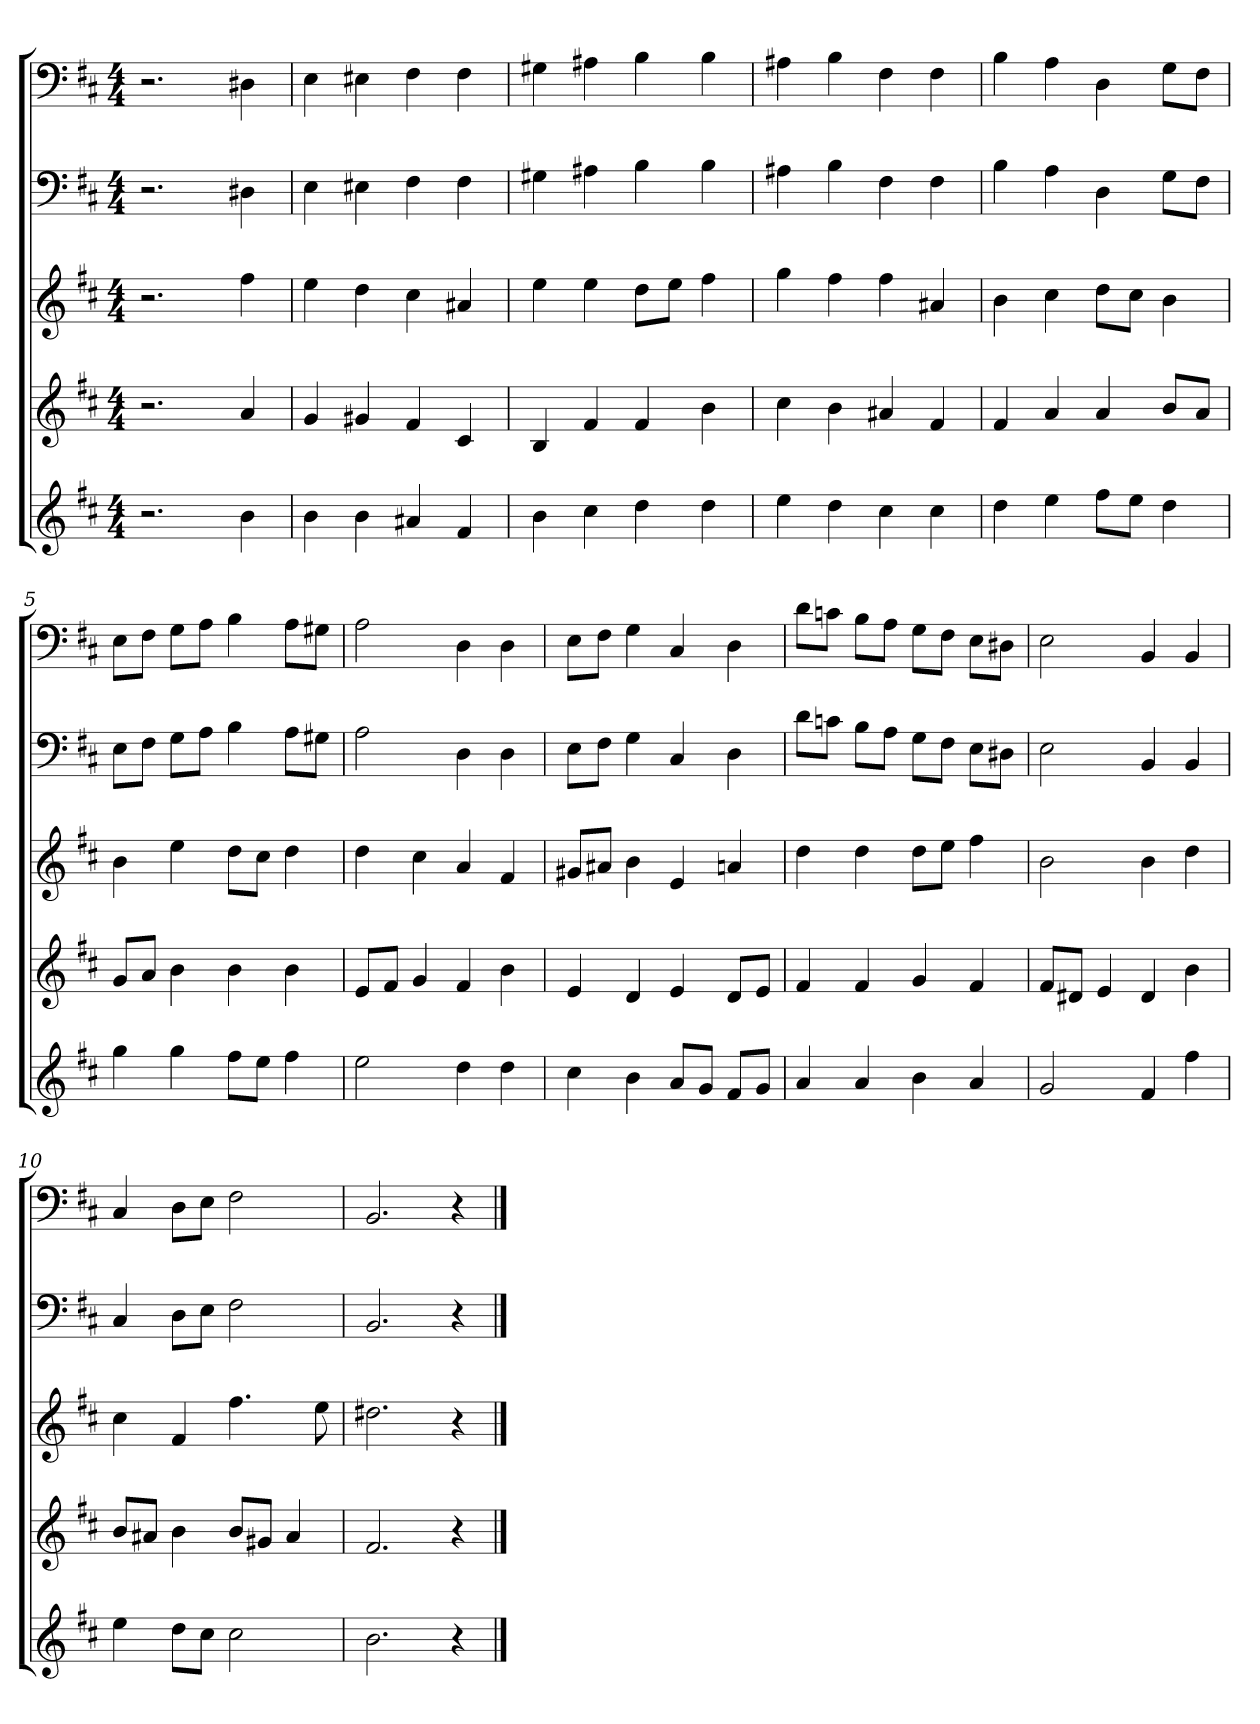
**kern	**kern	**kern	**kern	**kern
*part5	*part4	*part3	*part2	*part1
*staff5	*staff4	*staff3	*staff2	*staff1
*k[f#c#]	*k[f#c#]	*k[f#c#]	*k[f#c#]	*k[f#c#]
*b:	*b:	*b:	*b:	*b:
*M4/4	*M4/4	*M4/4	*M4/4	*M4/4
=	=	=	=	=
2.r	2.r	2.r	2.r	2.r
4b	4a	4ff#	4D#X	4D#X
=1	=1	=1	=1	=1
4b	4g	4ee	4E	4E
4b	4g#X	4dd	4E#X	4E#X
4a#X	4f#	4cc#	4F#	4F#
4f#	4c#	4a#X	4F#	4F#
=2	=2	=2	=2	=2
4b	4B	4ee	4G#X	4G#X
4cc#	4f#	4ee	4A#X	4A#X
4dd	4f#	8ddL	4B	4B
.	.	8eeJ	.	.
4dd	4b	4ff#	4B	4B
=3	=3	=3	=3	=3
4ee	4cc#	4gg	4A#X	4A#X
4dd	4b	4ff#	4B	4B
4cc#	4a#X	4ff#	4F#	4F#
4cc#	4f#	4a#X	4F#	4F#
=4	=4	=4	=4	=4
4dd	4f#	4b	4B	4B
4ee	4a	4cc#	4A	4A
8ff#L	4a	8ddL	4D	4D
8eeJ	.	8cc#J	.	.
4dd	8bL	4b	8GL	8GL
.	8aJ	.	8F#J	8F#J
=5	=5	=5	=5	=5
4gg	8gL	4b	8EL	8EL
.	8aJ	.	8F#J	8F#J
4gg	4b	4ee	8GL	8GL
.	.	.	8AJ	8AJ
8ff#L	4b	8ddL	4B	4B
8eeJ	.	8cc#J	.	.
4ff#	4b	4dd	8AL	8AL
.	.	.	8G#XJ	8G#XJ
=6	=6	=6	=6	=6
2ee	8eL	4dd	2A	2A
.	8f#J	.	.	.
.	4g	4cc#	.	.
4dd	4f#	4a	4D	4D
4dd	4b	4f#	4D	4D
=7	=7	=7	=7	=7
4cc#	4e	8g#XL	8EL	8EL
.	.	8a#XJ	8F#J	8F#J
4b	4d	4b	4G	4G
8aL	4e	4e	4C#	4C#
8gJ	.	.	.	.
8f#L	8dL	4an	4D	4D
8gJ	8eJ	.	.	.
=8	=8	=8	=8	=8
4a	4f#	4dd	8dL	8dL
.	.	.	8cnJ	8cnJ
4a	4f#	4dd	8BL	8BL
.	.	.	8AJ	8AJ
4b	4g	8ddL	8GL	8GL
.	.	8eeJ	8F#J	8F#J
4a	4f#	4ff#	8EL	8EL
.	.	.	8D#XJ	8D#XJ
=9	=9	=9	=9	=9
2g	8f#L	2b	2E	2E
.	8d#XJ	.	.	.
.	4e	.	.	.
4f#	4d#	4b	4BB	4BB
4ff#	4b	4dd	4BB	4BB
=10	=10	=10	=10	=10
4ee	8bL	4cc#	4C#	4C#
.	8a#XJ	.	.	.
8ddL	4b	4f#	8DL	8DL
8cc#J	.	.	8EJ	8EJ
2cc#	8bL	4.ff#	2F#	2F#
.	8g#XJ	.	.	.
.	4a#	.	.	.
.	.	8ee	.	.
=11	=11	=11	=11	=11
2.b	2.f#	2.dd#X	2.BB	2.BB
4r	4r	4r	4r	4r
==	==	==	==	==
*-	*-	*-	*-	*-
